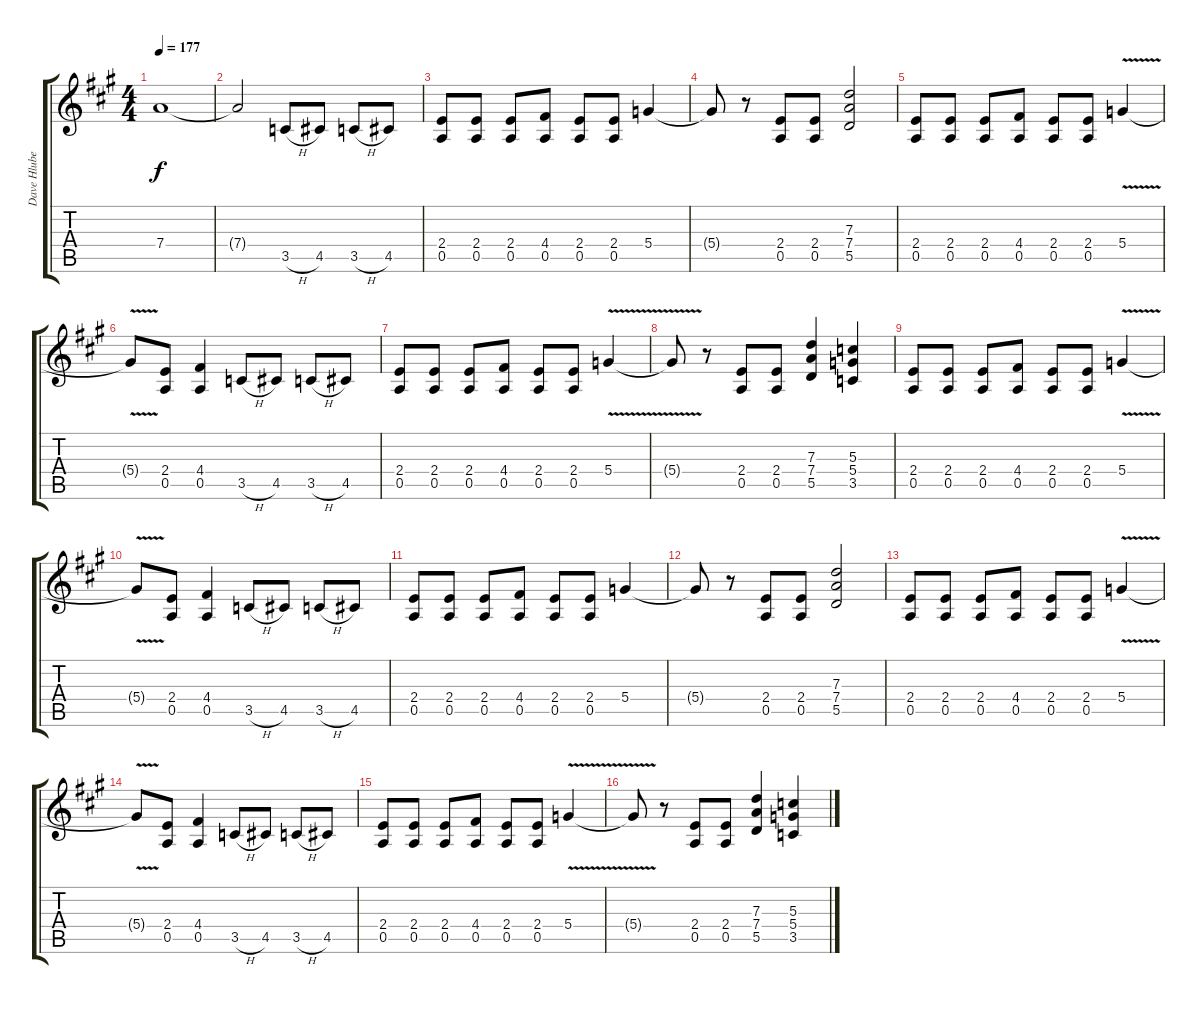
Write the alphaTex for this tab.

\track ("Dave Hlubek Guitar" "Dave Hlube") {instrument overdrivenguitar}
\staff {score tabs}
\tuning (E4 B3 G3 D3 A2 E2) {hide}
\ts (4 4)
\tempo 177
\clef g2
\ks a
7.4.1{dy f} |
7.4{t}.2 3.5{h}.8{volume 8} 4.5.8 3.5{h}.8 4.5.8 |
(2.4 0.5).8 (2.4 0.5).8 (2.4 0.5).8 (4.4 0.5).8 (2.4 0.5).8 (2.4 0.5).8 5.4.4 |
5.4{t}.8 r.8 (2.4 0.5).8 (2.4 0.5).8 (7.3 7.4 5.5).2 |
(2.4 0.5).8 (2.4 0.5).8 (2.4 0.5).8 (4.4 0.5).8 (2.4 0.5).8 (2.4 0.5).8 5.4{v}.4 |
5.4{t}.8 (2.4 0.5).8 (4.4 0.5).4 3.5{h}.8 4.5.8 3.5{h}.8 4.5.8 |
(2.4 0.5).8 (2.4 0.5).8 (2.4 0.5).8 (4.4 0.5).8 (2.4 0.5).8 (2.4 0.5).8 5.4{v}.4 |
5.4{t}.8 r.8 (2.4 0.5).8 (2.4 0.5).8 (7.3 7.4 5.5).4 (5.3 5.4 3.5).4 |
(2.4 0.5).8 (2.4 0.5).8 (2.4 0.5).8 (4.4 0.5).8 (2.4 0.5).8 (2.4 0.5).8 5.4{v}.4 |
5.4{t}.8 (2.4 0.5).8 (4.4 0.5).4 3.5{h}.8 4.5.8 3.5{h}.8 4.5.8 |
(2.4 0.5).8 (2.4 0.5).8 (2.4 0.5).8 (4.4 0.5).8 (2.4 0.5).8 (2.4 0.5).8 5.4.4 |
5.4{t}.8 r.8 (2.4 0.5).8 (2.4 0.5).8 (7.3 7.4 5.5).2 |
(2.4 0.5).8 (2.4 0.5).8 (2.4 0.5).8 (4.4 0.5).8 (2.4 0.5).8 (2.4 0.5).8 5.4{v}.4 |
5.4{t}.8 (2.4 0.5).8 (4.4 0.5).4 3.5{h}.8 4.5.8 3.5{h}.8 4.5.8 |
(2.4 0.5).8 (2.4 0.5).8 (2.4 0.5).8 (4.4 0.5).8 (2.4 0.5).8 (2.4 0.5).8 5.4{v}.4 |
5.4{t}.8 r.8 (2.4 0.5).8 (2.4 0.5).8 (7.3 7.4 5.5).4 (5.3 5.4 3.5).4
